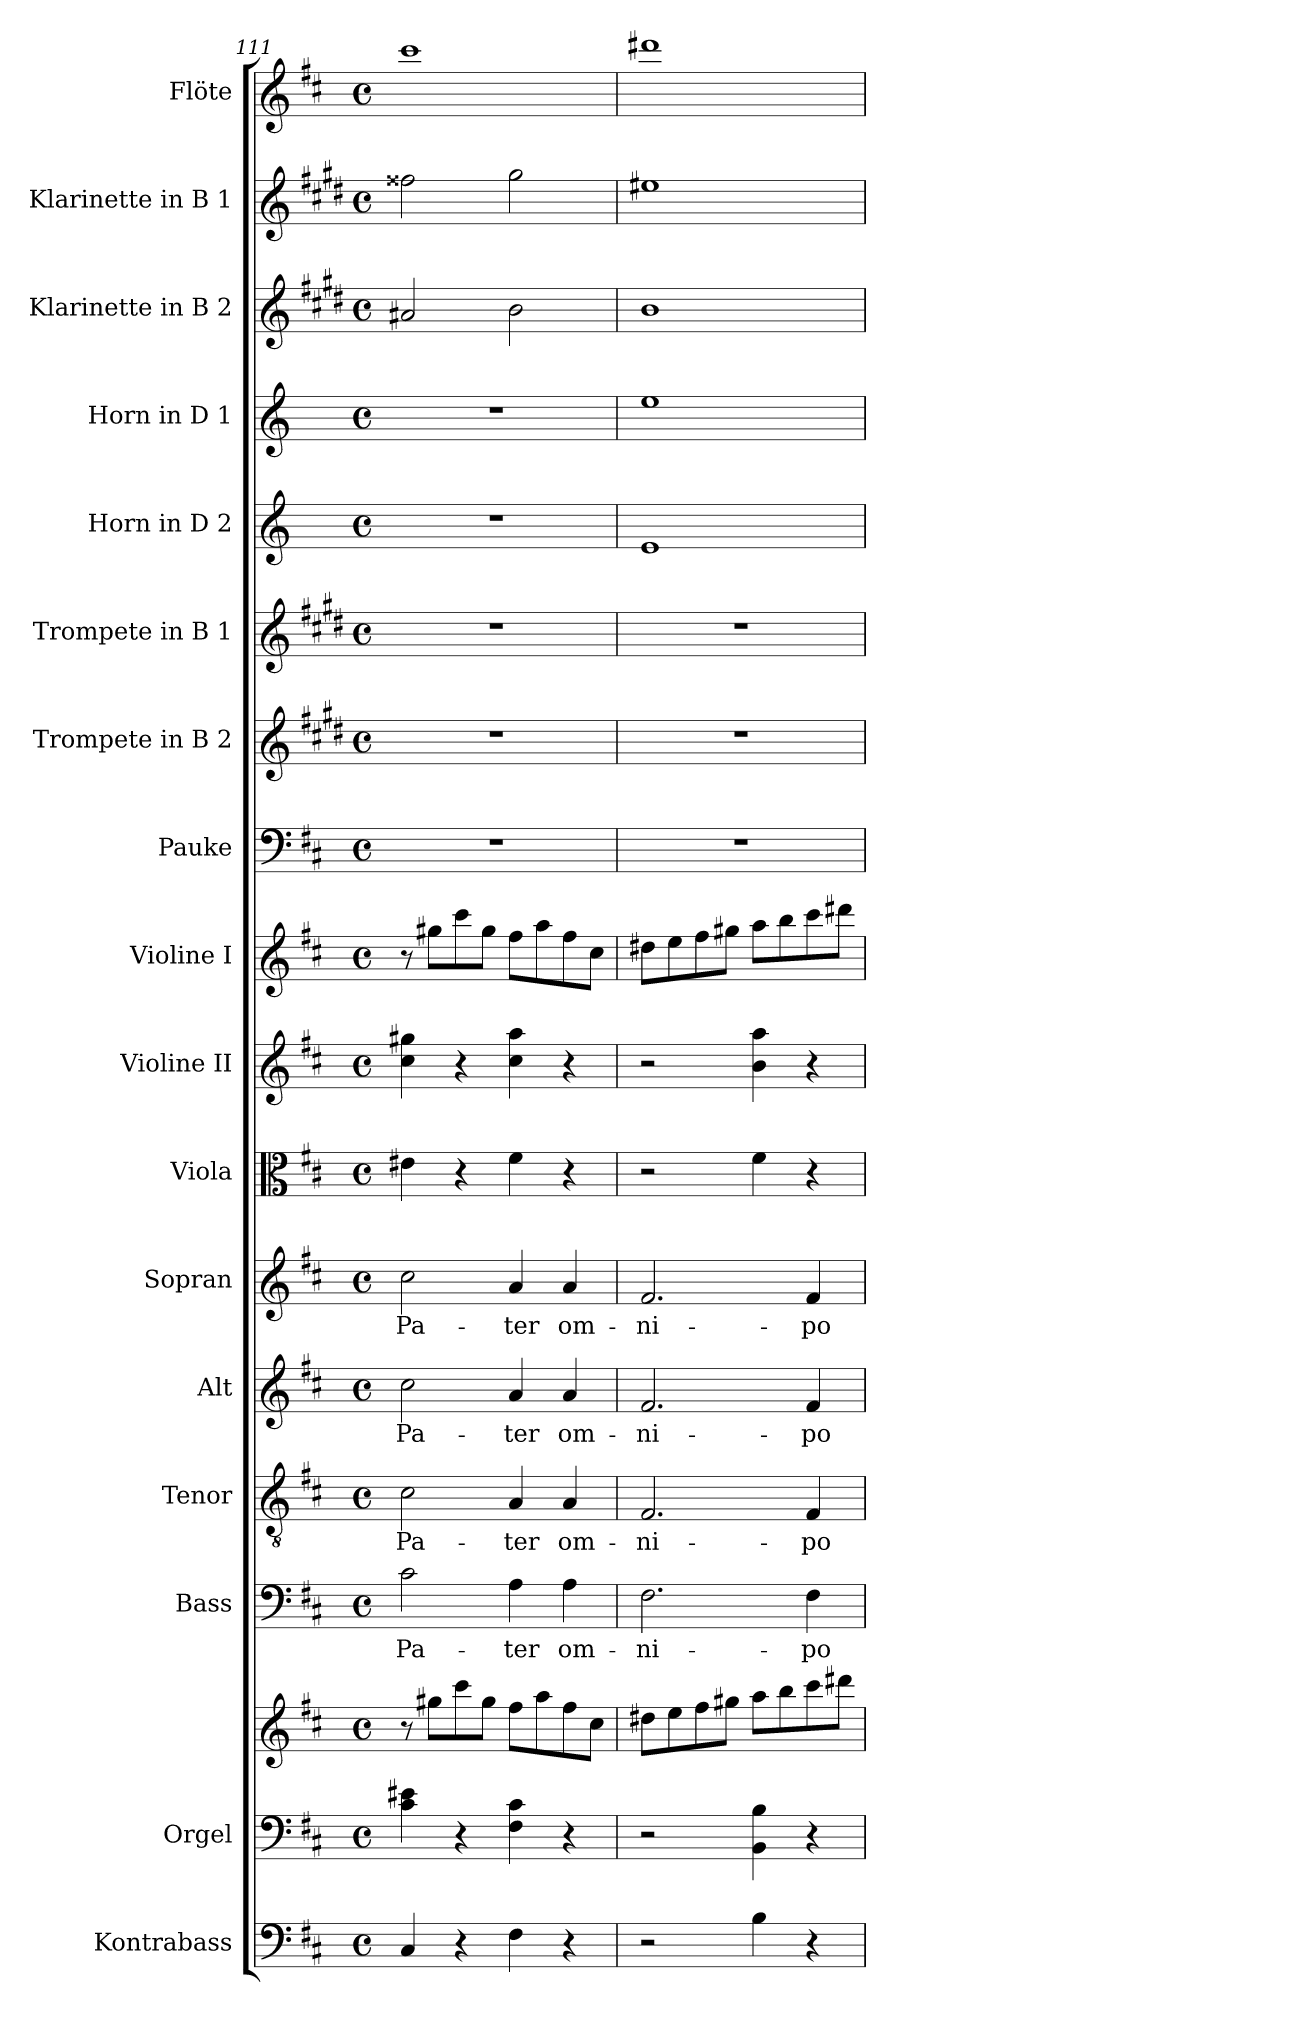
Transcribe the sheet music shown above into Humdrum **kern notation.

**kern	**kern	**kern	**kern	**text	**kern	**text	**kern	**text	**kern	**text	**kern	**kern	**kern	**kern	**kern	**kern	**kern	**kern	**kern	**kern	**kern
*part17	*part16	*part16	*part15	*part15	*part14	*part14	*part13	*part13	*part12	*part12	*part11	*part10	*part9	*part8	*part7	*part6	*part5	*part4	*part3	*part2	*part1
*staff18	*staff17	*staff16	*staff15	*staff15	*staff14	*staff14	*staff13	*staff13	*staff12	*staff12	*staff11	*staff10	*staff9	*staff8	*staff7	*staff6	*staff5	*staff4	*staff3	*staff2	*staff1
*I"Kontrabass	*I"Orgel	*	*I"Bass	*	*I"Tenor	*	*I"Alt	*	*I"Sopran	*	*I"Viola	*I"Violine II	*I"Violine I	*I"Pauke	*I"Trompete in B 2	*I"Trompete in B 1	*I"Horn in D 2	*I"Horn in D 1	*I"Klarinette in B 2	*I"Klarinette in B 1	*I"Flöte
*I'Kb.	*I'Org.	*	*I'B	*	*I'T	*	*I'A	*	*I'S	*	*I'Vla.	*I'Vl. II	*I'Vl. I	*I'Pk.	*I'Trp. 2	*I'Trp. 1	*I'Hrn. 2	*I'Hrn. 1	*I'Kl. 2	*I'Kl. 1	*I'Fl.
*clefF4	*clefF4	*clefG2	*clefF4	*	*clefGv2	*	*clefG2	*	*clefG2	*	*clefC3	*clefG2	*clefG2	*clefF4	*clefG2	*clefG2	*clefG2	*clefG2	*clefG2	*clefG2	*clefG2
*ITrd7c12	*	*	*	*	*	*	*	*	*	*	*	*	*	*	*ITrd1c2	*ITrd1c2	*ITrd-1c-2	*ITrd-1c-2	*ITrd1c2	*ITrd1c2	*
*k[f#c#]	*k[f#c#]	*k[f#c#]	*k[f#c#]	*	*k[f#c#]	*	*k[f#c#]	*	*k[f#c#]	*	*k[f#c#]	*k[f#c#]	*k[f#c#]	*k[f#c#]	*k[f#c#]	*k[f#c#]	*k[f#c#]	*k[f#c#]	*k[f#c#]	*k[f#c#]	*k[f#c#]
*D:	*D:	*D:	*D:	*	*D:	*	*D:	*	*D:	*	*D:	*D:	*D:	*D:	*D:	*D:	*D:	*D:	*D:	*D:	*D:
*M4/4	*M4/4	*M4/4	*M4/4	*	*M4/4	*	*M4/4	*	*M4/4	*	*M4/4	*M4/4	*M4/4	*M4/4	*M4/4	*M4/4	*M4/4	*M4/4	*M4/4	*M4/4	*M4/4
*met(c)	*met(c)	*met(c)	*met(c)	*	*met(c)	*	*met(c)	*	*met(c)	*	*met(c)	*met(c)	*met(c)	*met(c)	*met(c)	*met(c)	*met(c)	*met(c)	*met(c)	*met(c)	*met(c)
=111	=111	=111	=111	=111	=111	=111	=111	=111	=111	=111	=111	=111	=111	=111	=111	=111	=111	=111	=111	=111	=111
!	!	!	!	!LO:LY:b	!	!LO:LY:b	!	!LO:LY:b	!	!LO:LY:b	!	!	!	!	!	!	!	!	!	!	!
4CC#/	4c#\ 4e#X\	8r	2c#\	Pa-	2c#\	Pa-	2cc#\	Pa-	2cc#\	Pa-	4e#X\	4cc#\ 4gg#X\	8r	1r	1r	1r	1r	1r	2g#X/	2ee#X\	1ccc#
.	.	8gg#X\L	.	.	.	.	.	.	.	.	.	.	8gg#X\L	.	.	.	.	.	.	.	.
4r	4r	8ccc#\	.	.	.	.	.	.	.	.	4r	4r	8ccc#\	.	.	.	.	.	.	.	.
.	.	8gg#\J	.	.	.	.	.	.	.	.	.	.	8gg#\J	.	.	.	.	.	.	.	.
!	!	!	!	!LO:LY:b	!	!LO:LY:b	!	!LO:LY:b	!	!LO:LY:b	!	!	!	!	!	!	!	!	!	!	!
4FF#\	4F#\ 4c#\	8ff#\L	4A\	-ter	4A/	-ter	4a/	-ter	4a/	-ter	4f#\	4cc#\ 4aa\	8ff#\L	.	.	.	.	.	2a\	2ff#\	.
.	.	8aa\	.	.	.	.	.	.	.	.	.	.	8aa\	.	.	.	.	.	.	.	.
!	!	!	!	!LO:LY:b	!	!LO:LY:b	!	!LO:LY:b	!	!LO:LY:b	!	!	!	!	!	!	!	!	!	!	!
4r	4r	8ff#\	4A\	om-	4A/	om-	4a/	om-	4a/	om-	4r	4r	8ff#\	.	.	.	.	.	.	.	.
.	.	8cc#\J	.	.	.	.	.	.	.	.	.	.	8cc#\J	.	.	.	.	.	.	.	.
=112	=112	=112	=112	=112	=112	=112	=112	=112	=112	=112	=112	=112	=112	=112	=112	=112	=112	=112	=112	=112	=112
!	!	!	!	!LO:LY:b	!	!LO:LY:b	!	!LO:LY:b	!	!LO:LY:b	!	!	!	!	!	!	!	!	!	!	!
2r	2r	8dd#X\L	2.F#\	-ni-	2.F#/	-ni-	2.f#/	-ni-	2.f#/	-ni-	2r	2r	8dd#X\L	1r	1r	1r	1f#	1ff#	1a	1dd#X	1ddd#X
.	.	8ee\	.	.	.	.	.	.	.	.	.	.	8ee\	.	.	.	.	.	.	.	.
.	.	8ff#\	.	.	.	.	.	.	.	.	.	.	8ff#\	.	.	.	.	.	.	.	.
.	.	8gg#X\J	.	.	.	.	.	.	.	.	.	.	8gg#X\J	.	.	.	.	.	.	.	.
4BB\	4BB\ 4B\	8aa\L	.	.	.	.	.	.	.	.	4f#\	4b\ 4aa\	8aa\L	.	.	.	.	.	.	.	.
.	.	8bb\	.	.	.	.	.	.	.	.	.	.	8bb\	.	.	.	.	.	.	.	.
!	!	!	!	!LO:LY:b	!	!LO:LY:b	!	!LO:LY:b	!	!LO:LY:b	!	!	!	!	!	!	!	!	!	!	!
4r	4r	8ccc#\	4F#\	-po-	4F#/	-po-	4f#/	-po-	4f#/	-po-	4r	4r	8ccc#\	.	.	.	.	.	.	.	.
.	.	8ddd#X\J	.	.	.	.	.	.	.	.	.	.	8ddd#X\J	.	.	.	.	.	.	.	.
=	=	=	=	=	=	=	=	=	=	=	=	=	=	=	=	=	=	=	=	=	=
*-	*-	*-	*-	*-	*-	*-	*-	*-	*-	*-	*-	*-	*-	*-	*-	*-	*-	*-	*-	*-	*-
